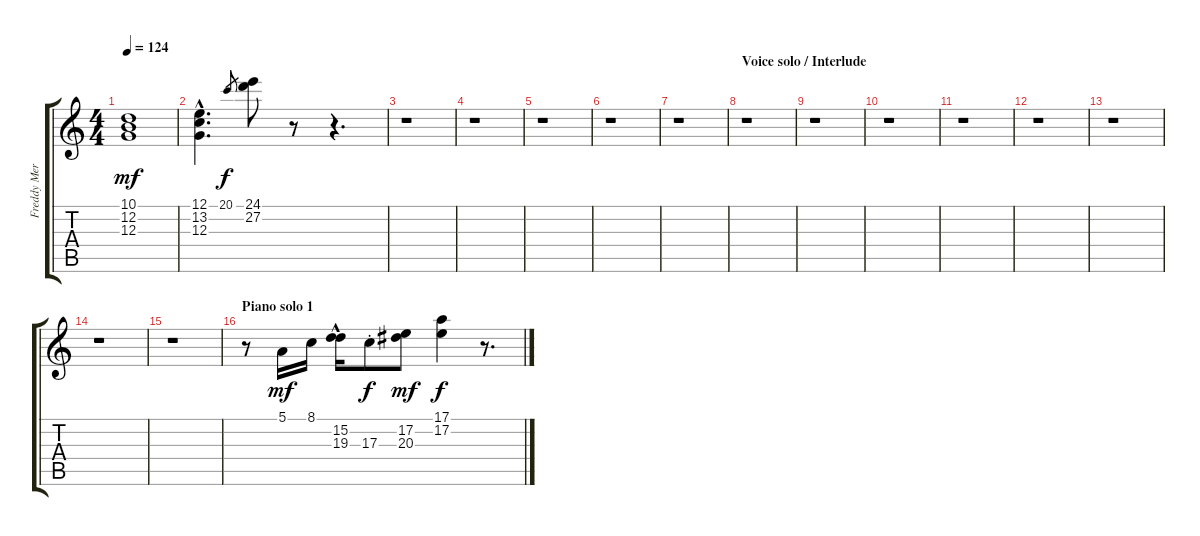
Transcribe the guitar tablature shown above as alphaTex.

\track ("Freddy Mercury / Lead piano" "Freddy Mer") {instrument electricgrandpiano}
\staff {score tabs}
\tuning (E4 B3 G3 D3 A2 E2) {hide}
\ts (4 4)
\tempo 124
\clef g2
\ks c
(10.1 12.2 12.3).1{dy mf} |
(12.1{hac} 13.2{hac} 12.3{hac}).4{d} 20.1.8{gr dy f} (24.1 27.2).8 r.8 r.4{d} |
r.1 |
r.1 |
r.1 |
r.1 |
r.1 |
\section ("" "Voice solo / Interlude")
r.1 |
r.1 |
r.1 |
r.1 |
r.1 |
r.1 |
r.1 |
r.1 |
\section ("" "Piano solo 1")
r.8 5.1.16{dy mf} 8.1.16 (15.2{hac} 19.3).16 17.3{st}.8{dy f} (17.2 20.3).8{dy mf} (17.1 17.2).4{dy f} r.8{d}
